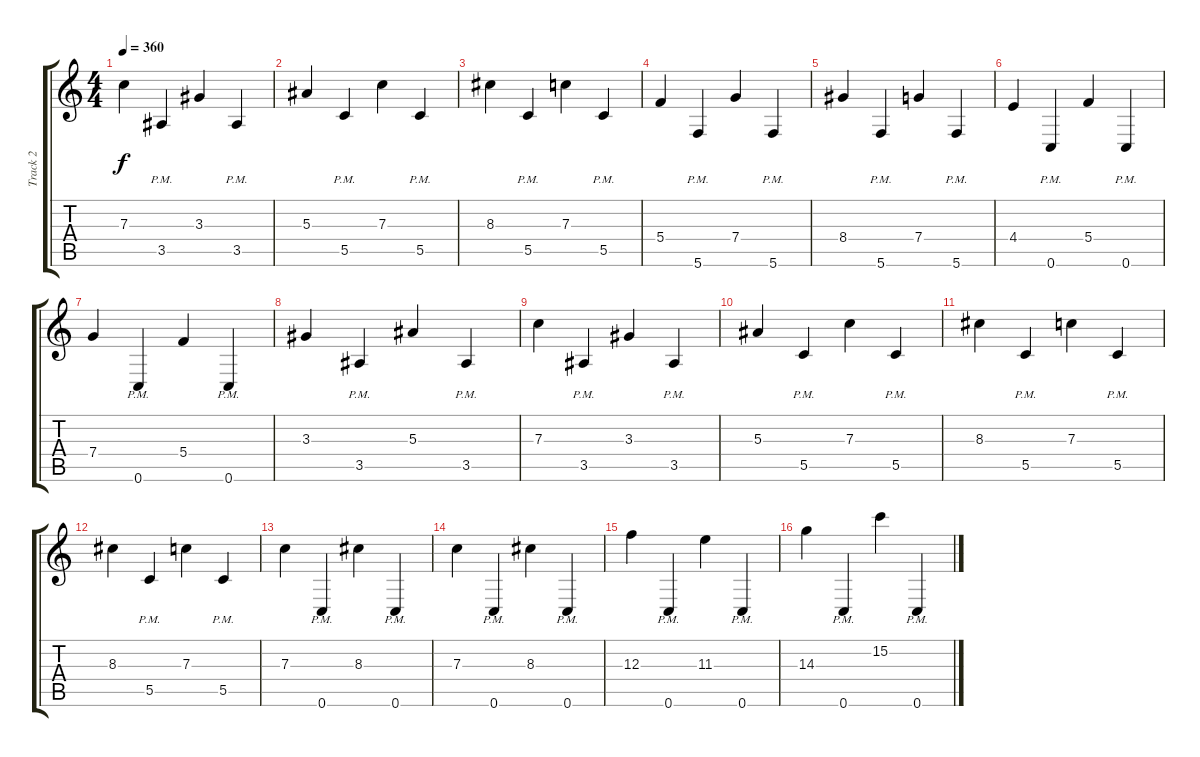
\track ("Track 2" "Track 2") {instrument overdrivenguitar}
\staff {score tabs}
\tuning (D4 A3 F3 C3 G2 C2) {hide}
\ts (4 4)
\tempo 360
\clef g2
\ks c
7.3.4{dy f} 3.5{pm}.4 3.3.4 3.5{pm}.4 |
5.3.4 5.5{pm}.4 7.3.4 5.5{pm}.4 |
8.3.4 5.5{pm}.4 7.3.4 5.5{pm}.4 |
5.4.4 5.6{pm}.4 7.4.4 5.6{pm}.4 |
8.4.4 5.6{pm}.4 7.4.4 5.6{pm}.4 |
4.4.4 0.6{pm}.4 5.4.4 0.6{pm}.4 |
7.4.4 0.6{pm}.4 5.4.4 0.6{pm}.4 |
3.3.4 3.5{pm}.4 5.3.4 3.5{pm}.4 |
7.3.4 3.5{pm}.4 3.3.4 3.5{pm}.4 |
5.3.4 5.5{pm}.4 7.3.4 5.5{pm}.4 |
8.3.4 5.5{pm}.4 7.3.4 5.5{pm}.4 |
8.3.4 5.5{pm}.4 7.3.4 5.5{pm}.4 |
7.3.4 0.6{pm}.4 8.3.4 0.6{pm}.4 |
7.3.4 0.6{pm}.4 8.3.4 0.6{pm}.4 |
12.3.4 0.6{pm}.4 11.3.4 0.6{pm}.4 |
14.3.4 0.6{pm}.4 15.2.4 0.6{pm}.4
